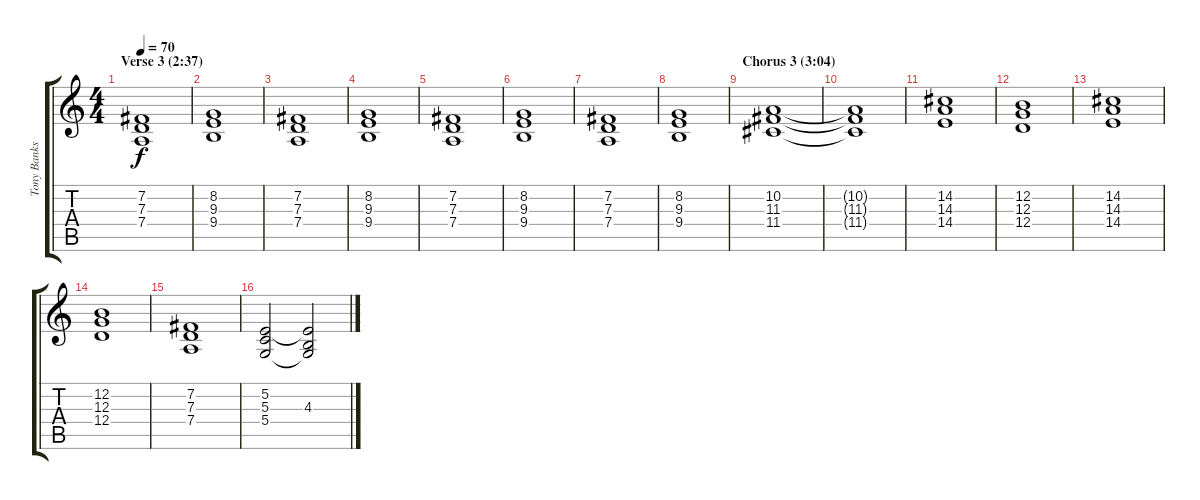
\track ("Tony Banks (organ chords)" "Tony Banks") {instrument drawbarorgan}
\staff {score tabs}
\tuning (E4 B3 G3 D3 A2 E2) {hide}
\ts (4 4)
\section ("" "Verse 3 (2:37)")
\tempo 70
\clef g2
\ks c
(7.2 7.3 7.4).1{dy f} |
(8.2 9.3 9.4).1 |
(7.2 7.3 7.4).1 |
(8.2 9.3 9.4).1 |
(7.2 7.3 7.4).1 |
(8.2 9.3 9.4).1 |
(7.2 7.3 7.4).1 |
(8.2 9.3 9.4).1 |
\section ("" "Chorus 3 (3:04)")
(10.2 11.3 11.4).1 |
(10.2{t} 11.3{t} 11.4{t}).1 |
(14.2 14.3 14.4).1 |
(12.2 12.3 12.4).1 |
(14.2 14.3 14.4).1 |
(12.2 12.3 12.4).1 |
(7.2 7.3 7.4).1 |
(5.2 5.3 5.4).2 (5.2{t} 4.3 5.4{t}).2
